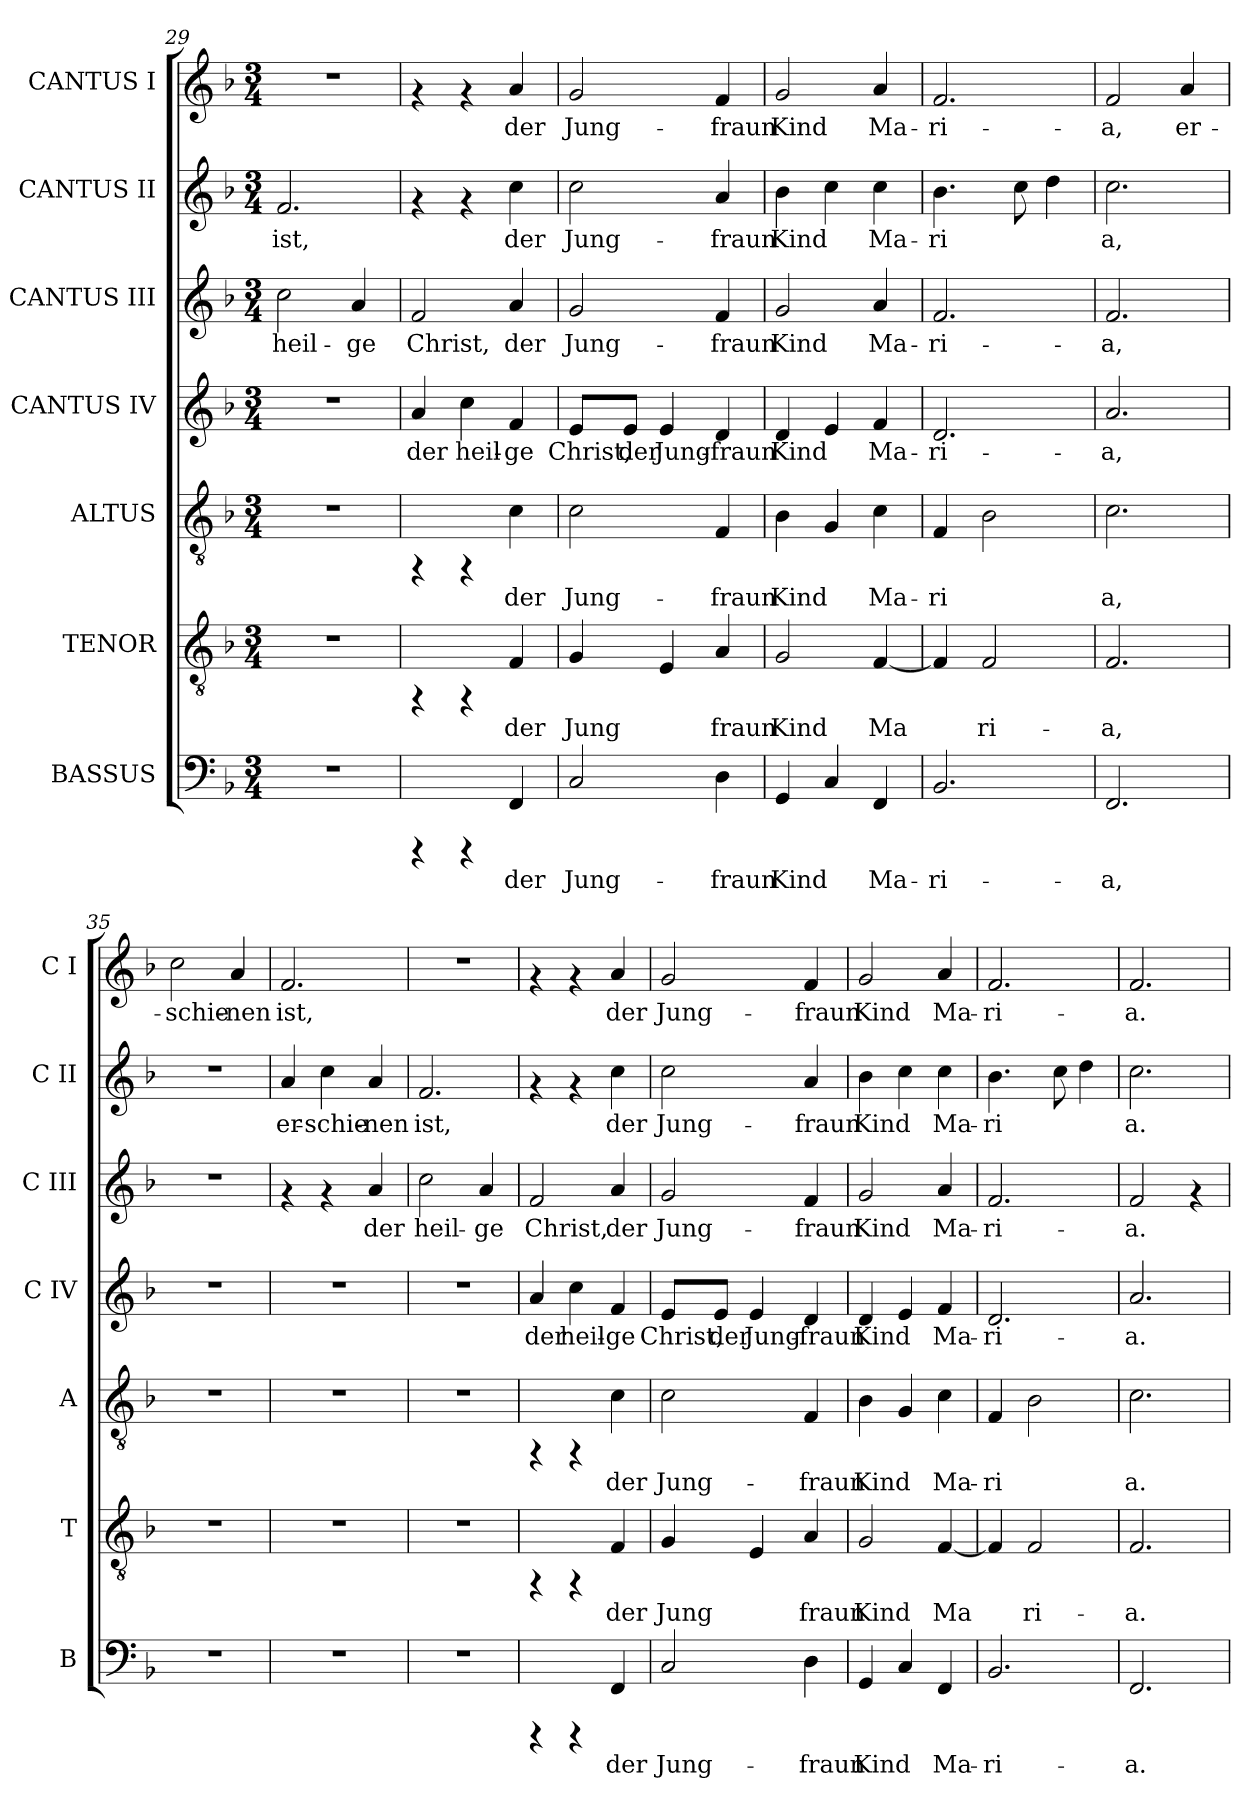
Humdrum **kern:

**kern	**text	**kern	**text	**kern	**text	**kern	**text	**kern	**text	**kern	**text	**kern	**text
*part7	*part7	*part6	*part6	*part5	*part5	*part4	*part4	*part3	*part3	*part2	*part2	*part1	*part1
*staff7	*staff7	*staff6	*staff6	*staff5	*staff5	*staff4	*staff4	*staff3	*staff3	*staff2	*staff2	*staff1	*staff1
*I"BASSUS	*	*I"TENOR	*	*I"ALTUS	*	*I"CANTUS IV	*	*I"CANTUS III	*	*I"CANTUS II	*	*I"CANTUS I	*
*I'B	*	*I'T	*	*I'A	*	*I'C IV	*	*I'C III	*	*I'C II	*	*I'C I	*
!!LO:PB:g=z
*clefF4	*	*clefGv2	*	*clefGv2	*	*clefG2	*	*clefG2	*	*clefG2	*	*clefG2	*
*k[b-]	*	*k[b-]	*	*k[b-]	*	*k[b-]	*	*k[b-]	*	*k[b-]	*	*k[b-]	*
*F:	*	*F:	*	*F:	*	*F:	*	*F:	*	*F:	*	*F:	*
*M3/4	*	*M3/4	*	*M3/4	*	*M3/4	*	*M3/4	*	*M3/4	*	*M3/4	*
=29	=29	=29	=29	=29	=29	=29	=29	=29	=29	=29	=29	=29	=29
!	!	!	!	!	!	!	!	!	!LO:LY:b:cj	!	!LO:LY:b:cj	!	!
2.r	.	2.r	.	2.r	.	2.r	.	2cc\	heil-	2.f/	ist,	2.r	.
!	!	!	!	!	!	!	!	!	!LO:LY:b:cj	!	!	!	!
.	.	.	.	.	.	.	.	4a/	-ge	.	.	.	.
=30	=30	=30	=30	=30	=30	=30	=30	=30	=30	=30	=30	=30	=30
!	!	!	!	!	!	!	!LO:LY:b:cj	!	!LO:LY:b:cj	!	!	!	!
4rCCC	.	4rFF	.	4rFF	.	4a/	der	2f/	Christ,	4rf	.	4rf	.
!	!	!	!	!	!	!	!LO:LY:b:cj	!	!	!	!	!	!
4rCCC	.	4rFF	.	4rFF	.	4cc\	heil-	.	.	4rf	.	4rf	.
!	!LO:LY:b:cj	!	!LO:LY:b:cj	!	!LO:LY:b:cj	!	!LO:LY:b:cj	!	!LO:LY:b:cj	!	!LO:LY:b:cj	!	!LO:LY:b:cj
4FF/	der	4F/	der	4c\	der	4f/	-ge	4a/	der	4cc\	der	4a/	der
=31	=31	=31	=31	=31	=31	=31	=31	=31	=31	=31	=31	=31	=31
!	!LO:LY:b:cj	!	!LO:LY:b:cj	!	!LO:LY:b:cj	!	!LO:LY:b:cj	!	!LO:LY:b:cj	!	!LO:LY:b:cj	!	!LO:LY:b:cj
2C/	Jung-	4G/	Jung-	2c\	Jung-	8e/L	Christ,	2g/	Jung-	2cc\	Jung-	2g/	Jung-
!	!	!	!	!	!	!	!LO:LY:b:cj	!	!	!	!	!	!
.	.	.	.	.	.	8e/J	der	.	.	.	.	.	.
!	!	!	!LO:LY:b:cj	!	!	!	!LO:LY:b:cj	!	!	!	!	!	!
.	.	4E/	--	.	.	4e/	Jung-	.	.	.	.	.	.
!	!LO:LY:b:cj	!	!LO:LY:b:cj	!	!LO:LY:b:cj	!	!LO:LY:b:cj	!	!LO:LY:b:cj	!	!LO:LY:b:cj	!	!LO:LY:b:cj
4D\	-fraun	4A/	-fraun	4F/	-fraun	4d/	-fraun	4f/	-fraun	4a/	-fraun	4f/	-fraun
=32	=32	=32	=32	=32	=32	=32	=32	=32	=32	=32	=32	=32	=32
!	!LO:LY:b:cj	!	!LO:LY:b:cj	!	!LO:LY:b:cj	!	!LO:LY:b:cj	!	!LO:LY:b:cj	!	!LO:LY:b:cj	!	!LO:LY:b:cj
4GG/	Kind	2G/	Kind	4B-\	Kind	4d/	Kind	2g/	Kind	4b-\	Kind	2g/	Kind
!	!LO:LY:b:cj	!	!	!	!LO:LY:b:cj	!	!LO:LY:b:cj	!	!	!	!LO:LY:b:cj	!	!
4C/	.	.	.	4G/	.	4e/	.	.	.	4cc\	.	.	.
!	!LO:LY:b:cj	!	!LO:LY:b:cj	!	!LO:LY:b:cj	!	!LO:LY:b:cj	!	!LO:LY:b:cj	!	!LO:LY:b:cj	!	!LO:LY:b:cj
4FF/	Ma-	[<4F/	Ma-	4c\	Ma-	4f/	Ma-	4a/	Ma-	4cc\	Ma-	4a/	Ma-
=33	=33	=33	=33	=33	=33	=33	=33	=33	=33	=33	=33	=33	=33
!	!LO:LY:b:cj	!	!LO:LY:b:cj	!	!LO:LY:b:cj	!	!LO:LY:b:cj	!	!LO:LY:b:cj	!	!LO:LY:b:cj	!	!LO:LY:b:cj
2.BB-/	-ri-	4F/]	--	4F/	-ri-	2.d/	-ri-	2.f/	-ri-	4.b-\	-ri-	2.f/	-ri-
!	!	!	!LO:LY:b:cj	!	!LO:LY:b:cj	!	!	!	!	!	!	!	!
.	.	2F/	-ri-	2B-\	--	.	.	.	.	.	.	.	.
!	!	!	!	!	!	!	!	!	!	!	!LO:LY:b:cj	!	!
.	.	.	.	.	.	.	.	.	.	8cc\	--	.	.
!	!	!	!	!	!	!	!	!	!	!	!LO:LY:b:cj	!	!
.	.	.	.	.	.	.	.	.	.	4dd\	--	.	.
=34	=34	=34	=34	=34	=34	=34	=34	=34	=34	=34	=34	=34	=34
!	!LO:LY:b:cj	!	!LO:LY:b:cj	!	!LO:LY:b:cj	!	!LO:LY:b:cj	!	!LO:LY:b:cj	!	!LO:LY:b:cj	!	!LO:LY:b:cj
2.FF/	-a,	2.F/	-a,	2.c\	-a,	2.a/	-a,	2.f/	-a,	2.cc\	-a,	2f/	-a,
!	!	!	!	!	!	!	!	!	!	!	!	!	!LO:LY:b:cj
.	.	.	.	.	.	.	.	.	.	.	.	4a/	er-
=35	=35	=35	=35	=35	=35	=35	=35	=35	=35	=35	=35	=35	=35
!	!	!	!	!	!	!	!	!	!	!	!	!	!LO:LY:b:cj
2.r	.	2.r	.	2.r	.	2.r	.	2.r	.	2.r	.	2cc\	-schie-
!	!	!	!	!	!	!	!	!	!	!	!	!	!LO:LY:b:cj
.	.	.	.	.	.	.	.	.	.	.	.	4a/	-nen
=36	=36	=36	=36	=36	=36	=36	=36	=36	=36	=36	=36	=36	=36
!	!	!	!	!	!	!	!	!	!	!	!LO:LY:b:cj	!	!LO:LY:b:cj
2.r	.	2.r	.	2.r	.	2.r	.	4rf	.	4a/	er-	2.f/	ist,
!	!	!	!	!	!	!	!	!	!	!	!LO:LY:b:cj	!	!
.	.	.	.	.	.	.	.	4rf	.	4cc\	-schie-	.	.
!	!	!	!	!	!	!	!	!	!LO:LY:b:cj	!	!LO:LY:b:cj	!	!
.	.	.	.	.	.	.	.	4a/	der	4a/	-nen	.	.
=37	=37	=37	=37	=37	=37	=37	=37	=37	=37	=37	=37	=37	=37
!	!	!	!	!	!	!	!	!	!LO:LY:b:cj	!	!LO:LY:b:cj	!	!
2.r	.	2.r	.	2.r	.	2.r	.	2cc\	heil-	2.f/	ist,	2.r	.
!	!	!	!	!	!	!	!	!	!LO:LY:b:cj	!	!	!	!
.	.	.	.	.	.	.	.	4a/	-ge	.	.	.	.
!!LO:PB:g=z
=38	=38	=38	=38	=38	=38	=38	=38	=38	=38	=38	=38	=38	=38
!	!	!	!	!	!	!	!LO:LY:b:cj	!	!LO:LY:b:cj	!	!	!	!
4rCCC	.	4rFF	.	4rFF	.	4a/	der	2f/	Christ,	4rf	.	4rf	.
!	!	!	!	!	!	!	!LO:LY:b:cj	!	!	!	!	!	!
4rCCC	.	4rFF	.	4rFF	.	4cc\	heil-	.	.	4rf	.	4rf	.
!	!LO:LY:b:cj	!	!LO:LY:b:cj	!	!LO:LY:b:cj	!	!LO:LY:b:cj	!	!LO:LY:b:cj	!	!LO:LY:b:cj	!	!LO:LY:b:cj
4FF/	der	4F/	der	4c\	der	4f/	-ge	4a/	der	4cc\	der	4a/	der
=39	=39	=39	=39	=39	=39	=39	=39	=39	=39	=39	=39	=39	=39
!	!LO:LY:b:cj	!	!LO:LY:b:cj	!	!LO:LY:b:cj	!	!LO:LY:b:cj	!	!LO:LY:b:cj	!	!LO:LY:b:cj	!	!LO:LY:b:cj
2C/	Jung-	4G/	Jung-	2c\	Jung-	8e/L	Christ,	2g/	Jung-	2cc\	Jung-	2g/	Jung-
!	!	!	!	!	!	!	!LO:LY:b:cj	!	!	!	!	!	!
.	.	.	.	.	.	8e/J	der	.	.	.	.	.	.
!	!	!	!LO:LY:b:cj	!	!	!	!LO:LY:b:cj	!	!	!	!	!	!
.	.	4E/	--	.	.	4e/	Jung-	.	.	.	.	.	.
!	!LO:LY:b:cj	!	!LO:LY:b:cj	!	!LO:LY:b:cj	!	!LO:LY:b:cj	!	!LO:LY:b:cj	!	!LO:LY:b:cj	!	!LO:LY:b:cj
4D\	-fraun	4A/	-fraun	4F/	-fraun	4d/	-fraun	4f/	-fraun	4a/	-fraun	4f/	-fraun
=40	=40	=40	=40	=40	=40	=40	=40	=40	=40	=40	=40	=40	=40
!	!LO:LY:b:cj	!	!LO:LY:b:cj	!	!LO:LY:b:cj	!	!LO:LY:b:cj	!	!LO:LY:b:cj	!	!LO:LY:b:cj	!	!LO:LY:b:cj
4GG/	Kind	2G/	Kind	4B-\	Kind	4d/	Kind	2g/	Kind	4b-\	Kind	2g/	Kind
!	!LO:LY:b:cj	!	!	!	!LO:LY:b:cj	!	!LO:LY:b:cj	!	!	!	!LO:LY:b:cj	!	!
4C/	.	.	.	4G/	.	4e/	.	.	.	4cc\	.	.	.
!	!LO:LY:b:cj	!	!LO:LY:b:cj	!	!LO:LY:b:cj	!	!LO:LY:b:cj	!	!LO:LY:b:cj	!	!LO:LY:b:cj	!	!LO:LY:b:cj
4FF/	Ma-	[<4F/	Ma-	4c\	Ma-	4f/	Ma-	4a/	Ma-	4cc\	Ma-	4a/	Ma-
=41	=41	=41	=41	=41	=41	=41	=41	=41	=41	=41	=41	=41	=41
!	!LO:LY:b:cj	!	!LO:LY:b:cj	!	!LO:LY:b:cj	!	!LO:LY:b:cj	!	!LO:LY:b:cj	!	!LO:LY:b:cj	!	!LO:LY:b:cj
2.BB-/	-ri-	4F/]	--	4F/	-ri-	2.d/	-ri-	2.f/	-ri-	4.b-\	-ri-	2.f/	-ri-
!	!	!	!LO:LY:b:cj	!	!LO:LY:b:cj	!	!	!	!	!	!	!	!
.	.	2F/	-ri-	2B-\	--	.	.	.	.	.	.	.	.
!	!	!	!	!	!	!	!	!	!	!	!LO:LY:b:cj	!	!
.	.	.	.	.	.	.	.	.	.	8cc\	--	.	.
!	!	!	!	!	!	!	!	!	!	!	!LO:LY:b:cj	!	!
.	.	.	.	.	.	.	.	.	.	4dd\	--	.	.
=42	=42	=42	=42	=42	=42	=42	=42	=42	=42	=42	=42	=42	=42
!	!LO:LY:b:cj	!	!LO:LY:b:cj	!	!LO:LY:b:cj	!	!LO:LY:b:cj	!	!LO:LY:b:cj	!	!LO:LY:b:cj	!	!LO:LY:b:cj
2.FF/	-a.	2.F/	-a.	2.c\	-a.	2.a/	-a.	2f/	-a.	2.cc\	-a.	2.f/	-a.
.	.	.	.	.	.	.	.	4rf	.	.	.	.	.
=	=	=	=	=	=	=	=	=	=	=	=	=	=
*-	*-	*-	*-	*-	*-	*-	*-	*-	*-	*-	*-	*-	*-
